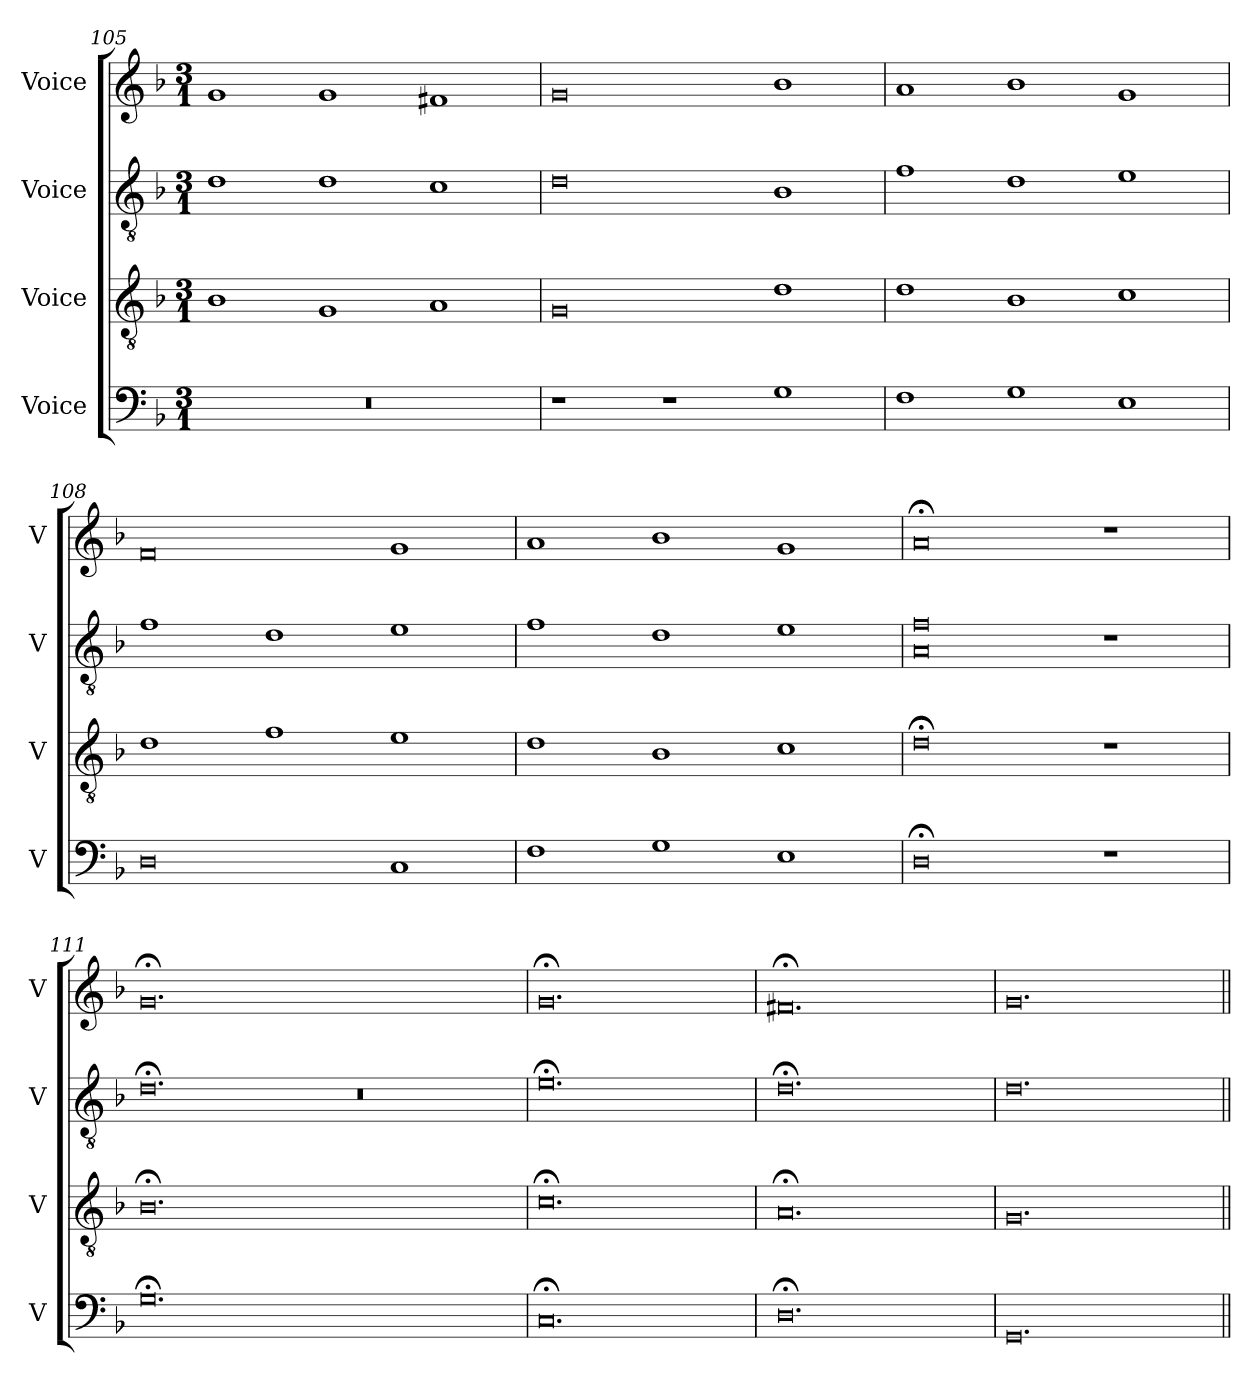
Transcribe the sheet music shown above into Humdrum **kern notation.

**kern	**kern	**kern	**kern
*part4	*part3	*part2	*part1
*staff4	*staff3	*staff2	*staff1
*I"Voice	*I"Voice	*I"Voice	*I"Voice
*I'V	*I'V	*I'V	*I'V
!!LO:PB:g=z
*clefF4	*clefGv2	*clefGv2	*clefG2
*k[b-]	*k[b-]	*k[b-]	*k[b-]
*M3/1	*M3/1	*M3/1	*M3/1
=105	=105	=105	=105
0.r	1B-	1d	1g
.	1G	1d	1g
.	1A	1c	1f#X
=106	=106	=106	=106
1r	0G	0d	0g
1r	.	.	.
1G	1d	1B-	1b-
=107	=107	=107	=107
1F	1d	1f	1a
1G	1B-	1d	1b-
1E	1c	1e	1g
!!LO:LB:g=z
=108	=108	=108	=108
0D	1d	1f	0f
.	1f	1d	.
1C	1e	1e	1g
=109	=109	=109	=109
1F	1d	1f	1a
1G	1B-	1d	1b-
1E	1c	1e	1g
=110	=110	=110	=110
0D;	0d;	0A 0f	0a;
1r	1r	1r	1r
=111	=111	=111	=111
0.G;	0.B-;	0.d;	0.g;
0ryy	0ryy	0r	0ryy
!!LO:LB:g=z
=112	=112	=112	=112
0.C;	0.c;	0.e;	0.g;
=113	=113	=113	=113
0.D;	0.A;	0.d;	0.f#X;
=114	=114	=114	=114
0.GG	0.G	0.d	0.g
=||	=||	=||	=||
*-	*-	*-	*-
